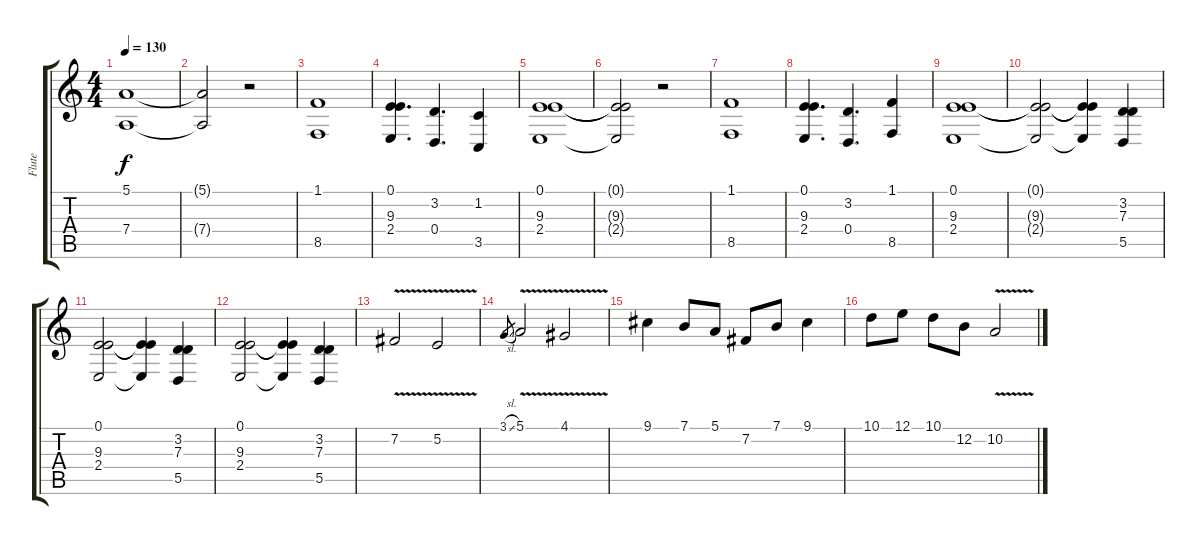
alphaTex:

\track ("Flute" "Flute") {instrument flute}
\staff {score tabs}
\tuning (E4 B3 G3 D3 A2 E2) {hide}
\ts (4 4)
\tempo 130
\clef g2
\ks c
(5.1 7.4).1{dy f} |
(5.1{t} 7.4{t}).2 r.2 |
(1.1 8.5).1{volume 13 balance 8 instrument bassoon} |
(0.1 9.3 2.4).4{d} (3.2 0.4).4{d} (1.2 3.5).4 |
(0.1 9.3 2.4).1 |
(0.1{t} 9.3{t} 2.4{t}).2 r.2 |
(1.1 8.5).1{volume 13 balance 8 instrument bassoon} |
(0.1 9.3 2.4).4{d} (3.2 0.4).4{d} (1.1 8.5).4 |
(0.1 9.3 2.4).1 |
(0.1{t} 9.3{t} 2.4{t}).2 (0.1{t} 9.3{t} 2.4{t}).4 (3.2 7.3 5.5).4 |
(0.1 9.3 2.4).2 (0.1{t} 9.3{t} 2.4{t}).4 (3.2 7.3 5.5).4 |
(0.1 9.3 2.4).2 (0.1{t} 9.3{t} 2.4{t}).4 (3.2 7.3 5.5).4 |
7.2{v}.2{volume 13 balance 0 instrument distortionguitar} 5.2{v}.2 |
3.1{sl}.8{gr} 5.1{v}.2 4.1{v}.2 |
9.1.4 7.1.8 5.1.8 7.2.8 7.1.8 9.1.4 |
10.1.8 12.1.8 10.1.8 12.2.8 10.2{v}.2
